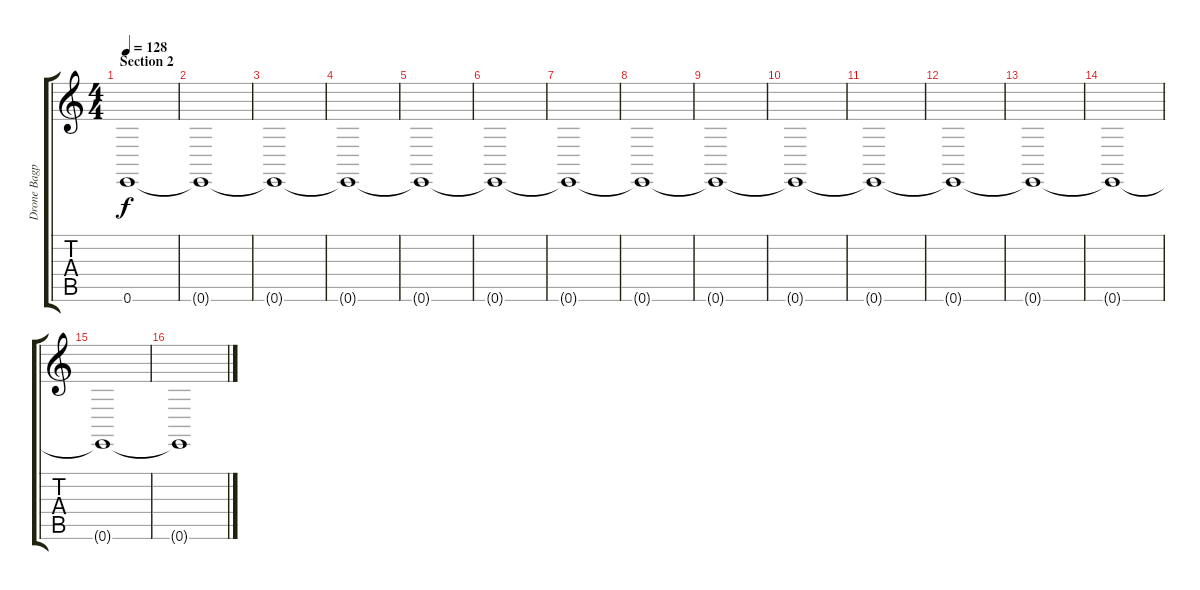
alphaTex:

\track ("Drone Bagpipe" "Drone Bagp") {instrument bagpipe}
\staff {score tabs}
\tuning (E4 B3 G3 D3 A2 E2) {hide}
\ts (4 4)
\section ("" "Section 2")
\tempo 128
\clef g2
\ks c
0.6{t}.1{dy f} |
0.6{t}.1 |
0.6{t}.1 |
0.6{t}.1 |
0.6{t}.1 |
0.6{t}.1 |
0.6{t}.1 |
0.6{t}.1 |
0.6{t}.1 |
0.6{t}.1 |
0.6{t}.1 |
0.6{t}.1 |
0.6{t}.1 |
0.6{t}.1 |
0.6{t}.1 |
0.6{t}.1
